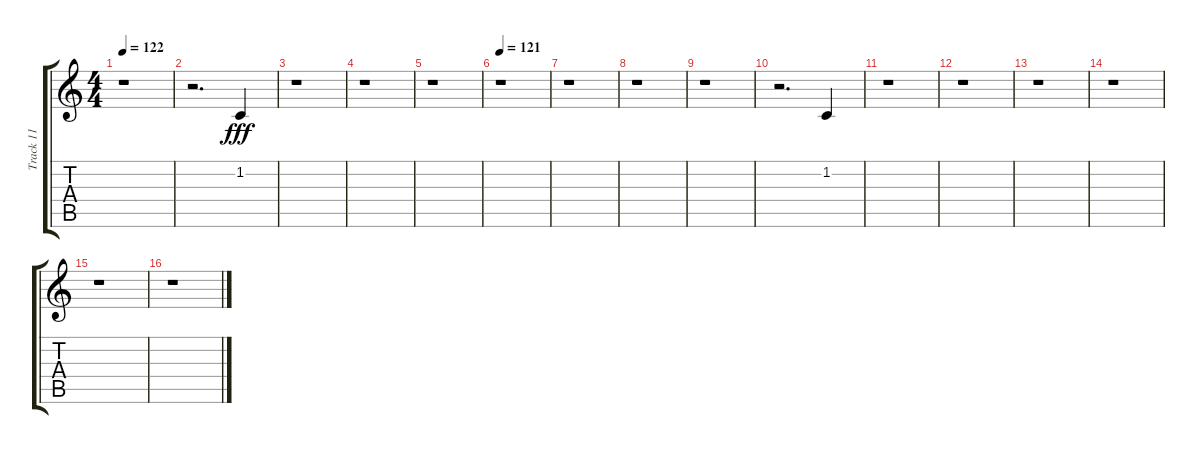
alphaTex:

\track ("Track 11" "Track 11") {instrument reversecymbal}
\staff {score tabs}
\tuning (E4 B3 G3 D3 A2 E2) {hide}
\ts (4 4)
\tempo 122
\clef g2
\ks c
r.1{dy fff} |
r.2{d} 1.2.4 |
r.1 |
r.1 |
r.1 |
\tempo 121
r.1 |
r.1 |
r.1 |
r.1 |
r.2{d} 1.2.4 |
r.1 |
r.1 |
r.1 |
r.1 |
r.1 |
r.1
